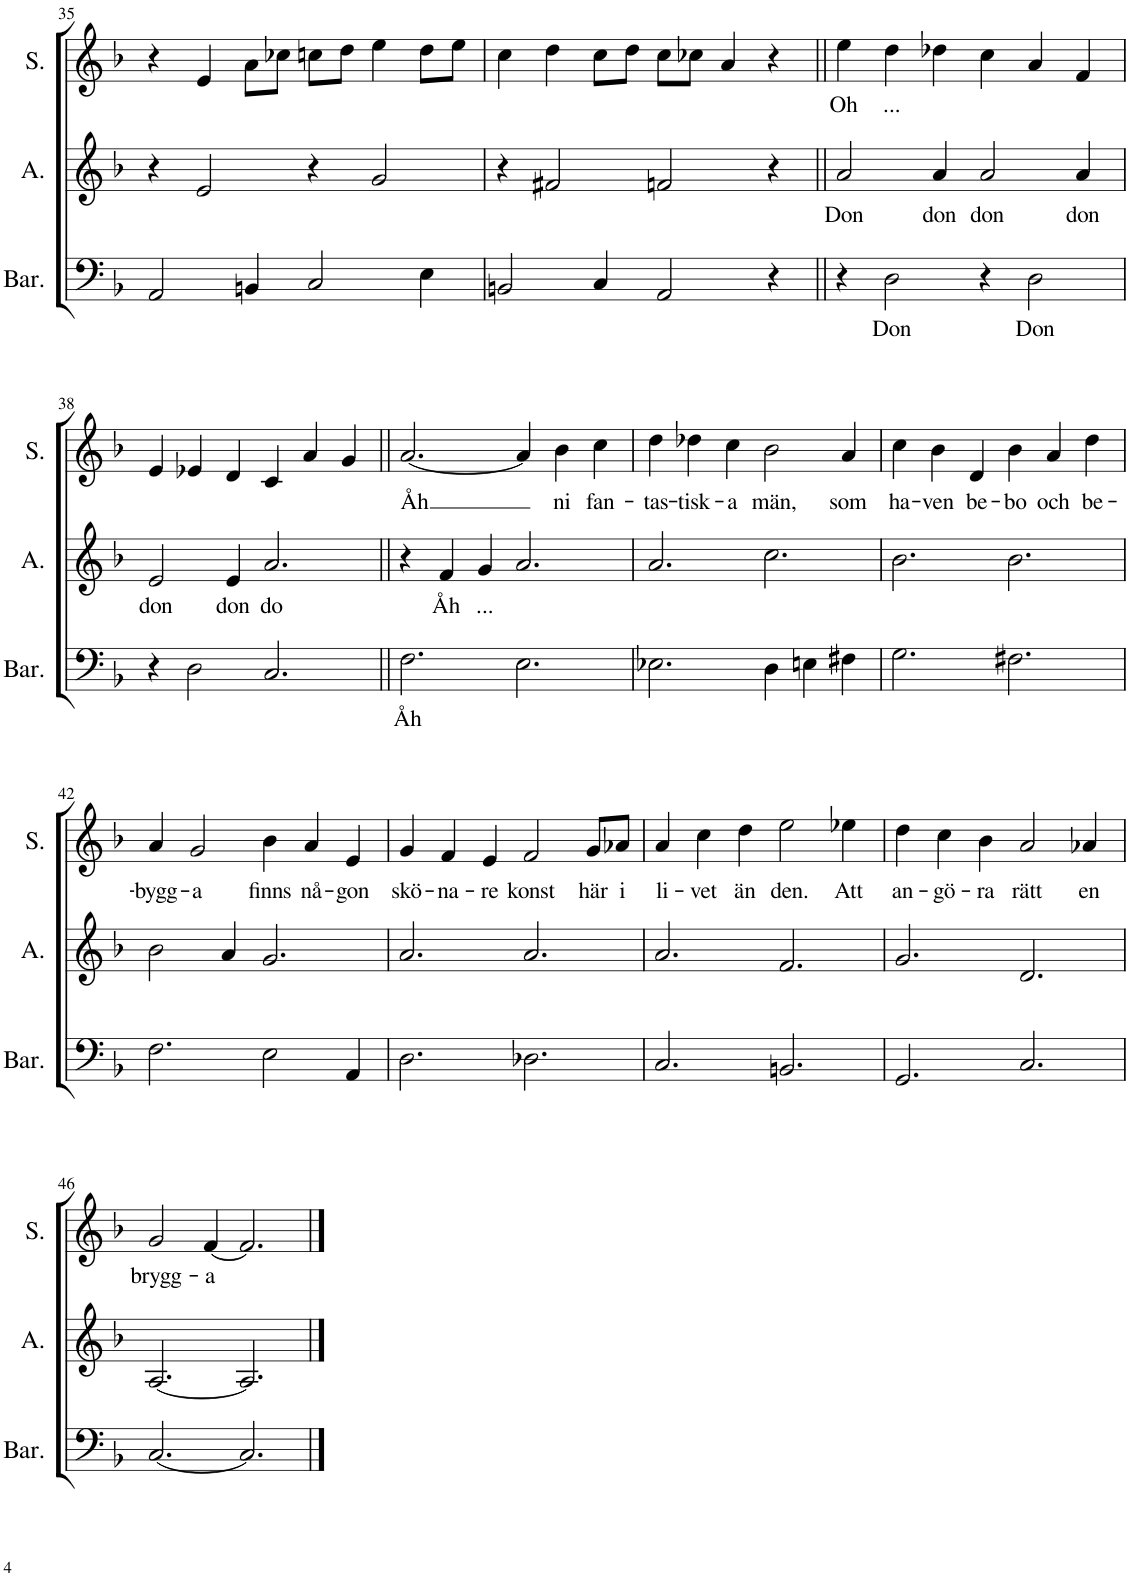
**kern	**text	**kern	**text	**kern	**text
*part3	*part3	*part2	*part2	*part1	*part1
*staff3	*staff3	*staff2	*staff2	*staff1	*staff1
*I"Baritone	*	*I"Alto	*	*I"Soprano	*
*I'Bar.	*	*I'A.	*	*I'S.	*
!!LO:PB:g=z
*clefF4	*	*clefG2	*	*clefG2	*
*k[b-]	*	*k[b-]	*	*k[b-]	*
*M6/4	*	*M6/4	*	*M6/4	*
=35	=35	=35	=35	=35	=35
2AA/	.	4r	.	4r	.
.	.	2e/	.	4e/	.
4BBn/	.	.	.	8a\L	.
.	.	.	.	8cc-X\J	.
2C/	.	4r	.	8ccn\L	.
.	.	.	.	8dd\J	.
.	.	2g/	.	4ee\	.
4E\	.	.	.	8dd\L	.
.	.	.	.	8ee\J	.
=36	=36	=36	=36	=36	=36
2BBn/	.	4r	.	4cc\	.
.	.	2f#X/	.	4dd\	.
4C/	.	.	.	8cc\L	.
.	.	.	.	8dd\J	.
2AA/	.	2fn/	.	8cc\L	.
.	.	.	.	8cc-X\J	.
.	.	.	.	4a/	.
4r	.	4r	.	4r	.
=37||	=37||	=37||	=37||	=37||	=37||
!	!	!	!LO:LY:b	!	!LO:LY:b
4r	.	2a/	Don	4ee\	Oh
!	!LO:LY:b	!	!	!	!LO:LY:b
2D\	Don	.	.	4dd\	...
!	!	!	!LO:LY:b	!	!
.	.	4a/	don	4dd-X\	.
!	!	!	!LO:LY:b	!	!
4r	.	2a/	don	4cc\	.
!	!LO:LY:b	!	!	!	!
2D\	Don	.	.	4a/	.
!	!	!	!LO:LY:b	!	!
.	.	4a/	don	4f/	.
!!LO:LB:g=z
=38	=38	=38	=38	=38	=38
!	!	!	!LO:LY:b	!	!
4r	.	2e/	don	4e/	.
2D\	.	.	.	4e-X/	.
!	!	!	!LO:LY:b	!	!
.	.	4e/	don	4d/	.
!	!	!	!LO:LY:b	!	!
2.C/	.	2.a/	do	4c/	.
.	.	.	.	4a/	.
.	.	.	.	4g/	.
=39||	=39||	=39||	=39||	=39||	=39||
!	!LO:LY:b	!	!	!	!LO:LY:b
2.F\	Åh	4r	.	[2.a/	Åh
!	!	!	!LO:LY:b	!	!
.	.	4f/	Åh	.	.
!	!	!	!LO:LY:b	!	!
.	.	4g/	...	.	.
2.E\	.	2.a/	.	4a/]	.
!	!	!	!	!	!LO:LY:b
.	.	.	.	4b-\	ni
!	!	!	!	!	!LO:LY:b
.	.	.	.	4cc\	fan-
=40	=40	=40	=40	=40	=40
!	!	!	!	!	!LO:LY:b
2.E-X\	.	2.a/	.	4dd\	-tas-
!	!	!	!	!	!LO:LY:b
.	.	.	.	4dd-X\	-tisk-
!	!	!	!	!	!LO:LY:b
.	.	.	.	4cc\	-a
!	!	!	!	!	!LO:LY:b
4D\	.	2.cc\	.	2b-\	män,
4En\	.	.	.	.	.
!	!	!	!	!	!LO:LY:b
4F#X\	.	.	.	4a/	som
=41	=41	=41	=41	=41	=41
!	!	!	!	!	!LO:LY:b
2.G\	.	2.b-\	.	4cc\	ha-
!	!	!	!	!	!LO:LY:b
.	.	.	.	4b-\	-ven
!	!	!	!	!	!LO:LY:b
.	.	.	.	4d/	be-
!	!	!	!	!	!LO:LY:b
2.F#X\	.	2.b-\	.	4b-\	-bo
!	!	!	!	!	!LO:LY:b
.	.	.	.	4a/	och
!	!	!	!	!	!LO:LY:b
.	.	.	.	4dd\	be-
!!LO:LB:g=z
=42	=42	=42	=42	=42	=42
!	!	!	!	!	!LO:LY:b
2.F\	.	2b-\	.	4a/	-bygg-
!	!	!	!	!	!LO:LY:b
.	.	.	.	2g/	-a
.	.	4a/	.	.	.
!	!	!	!	!	!LO:LY:b
2E\	.	2.g/	.	4b-\	finns
!	!	!	!	!	!LO:LY:b
.	.	.	.	4a/	nå-
!	!	!	!	!	!LO:LY:b
4AA/	.	.	.	4e/	-gon
=43	=43	=43	=43	=43	=43
!	!	!	!	!	!LO:LY:b
2.D\	.	2.a/	.	4g/	skö-
!	!	!	!	!	!LO:LY:b
.	.	.	.	4f/	-na-
!	!	!	!	!	!LO:LY:b
.	.	.	.	4e/	-re
!	!	!	!	!	!LO:LY:b
2.D-X\	.	2.a/	.	2f/	konst
!	!	!	!	!	!LO:LY:b
.	.	.	.	8g/L	här
!	!	!	!	!	!LO:LY:b
.	.	.	.	8a-X/J	i
=44	=44	=44	=44	=44	=44
!	!	!	!	!	!LO:LY:b
2.C/	.	2.a/	.	4a/	li-
!	!	!	!	!	!LO:LY:b
.	.	.	.	4cc\	-vet
!	!	!	!	!	!LO:LY:b
.	.	.	.	4dd\	än
!	!	!	!	!	!LO:LY:b
2.BBn/	.	2.f/	.	2ee\	den.
!	!	!	!	!	!LO:LY:b
.	.	.	.	4ee-X\	Att
=45	=45	=45	=45	=45	=45
!	!	!	!	!	!LO:LY:b
2.GG/	.	2.g/	.	4dd\	an-
!	!	!	!	!	!LO:LY:b
.	.	.	.	4cc\	-gö-
!	!	!	!	!	!LO:LY:b
.	.	.	.	4b-\	-ra
!	!	!	!	!	!LO:LY:b
2.C/	.	2.d/	.	2a/	rätt
!	!	!	!	!	!LO:LY:b
.	.	.	.	4a-X/	en
!!LO:LB:g=z
=46	=46	=46	=46	=46	=46
!	!	!	!	!	!LO:LY:b
[2.C/	.	[2.A/	.	2g/	brygg-
!	!	!	!	!	!LO:LY:b
.	.	.	.	[4f/	-a
2.C/]	.	2.A/]	.	2.f/]	.
==	==	==	==	==	==
*-	*-	*-	*-	*-	*-
